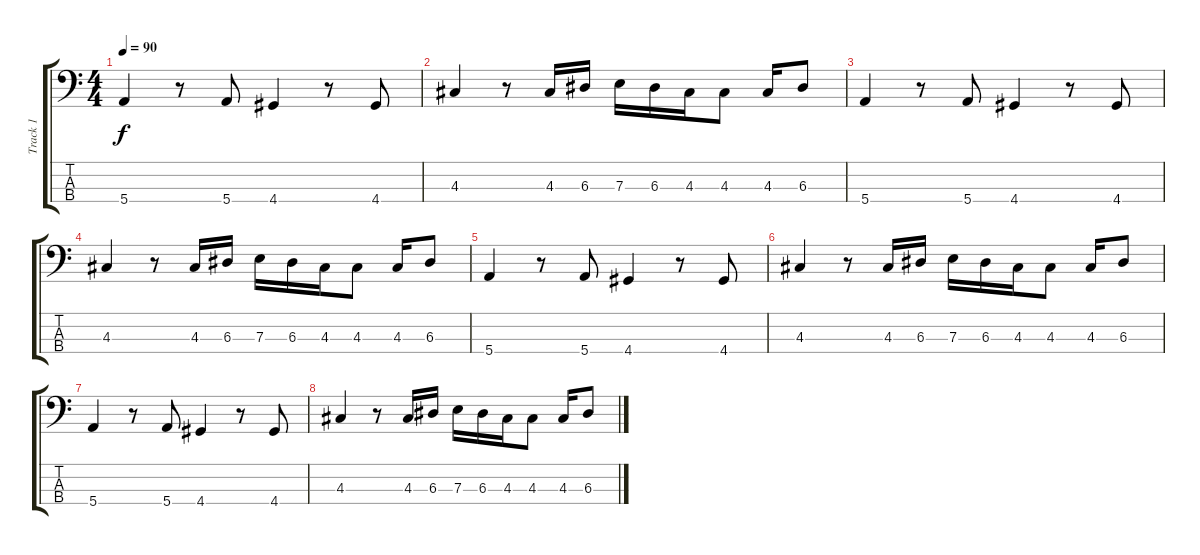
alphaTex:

\track ("Track 1" "Track 1") {instrument electricbasspick}
\staff {score tabs}
\tuning (G2 D2 A1 E1) {hide}
\ts (4 4)
\tempo 90
\clef f4
\ks c
5.4.4{dy f} r.8 5.4.8 4.4.4 r.8 4.4.8 |
4.3.4 r.8 4.3.16 6.3.16 7.3.16 6.3.16 4.3.16 4.3.8 4.3.16 6.3.8 |
5.4.4 r.8 5.4.8 4.4.4 r.8 4.4.8 |
4.3.4 r.8 4.3.16 6.3.16 7.3.16 6.3.16 4.3.16 4.3.8 4.3.16 6.3.8 |
5.4.4 r.8 5.4.8 4.4.4 r.8 4.4.8 |
4.3.4 r.8 4.3.16 6.3.16 7.3.16 6.3.16 4.3.16 4.3.8 4.3.16 6.3.8 |
5.4.4 r.8 5.4.8 4.4.4 r.8 4.4.8 |
4.3.4 r.8 4.3.16 6.3.16 7.3.16 6.3.16 4.3.16 4.3.8 4.3.16 6.3.8
